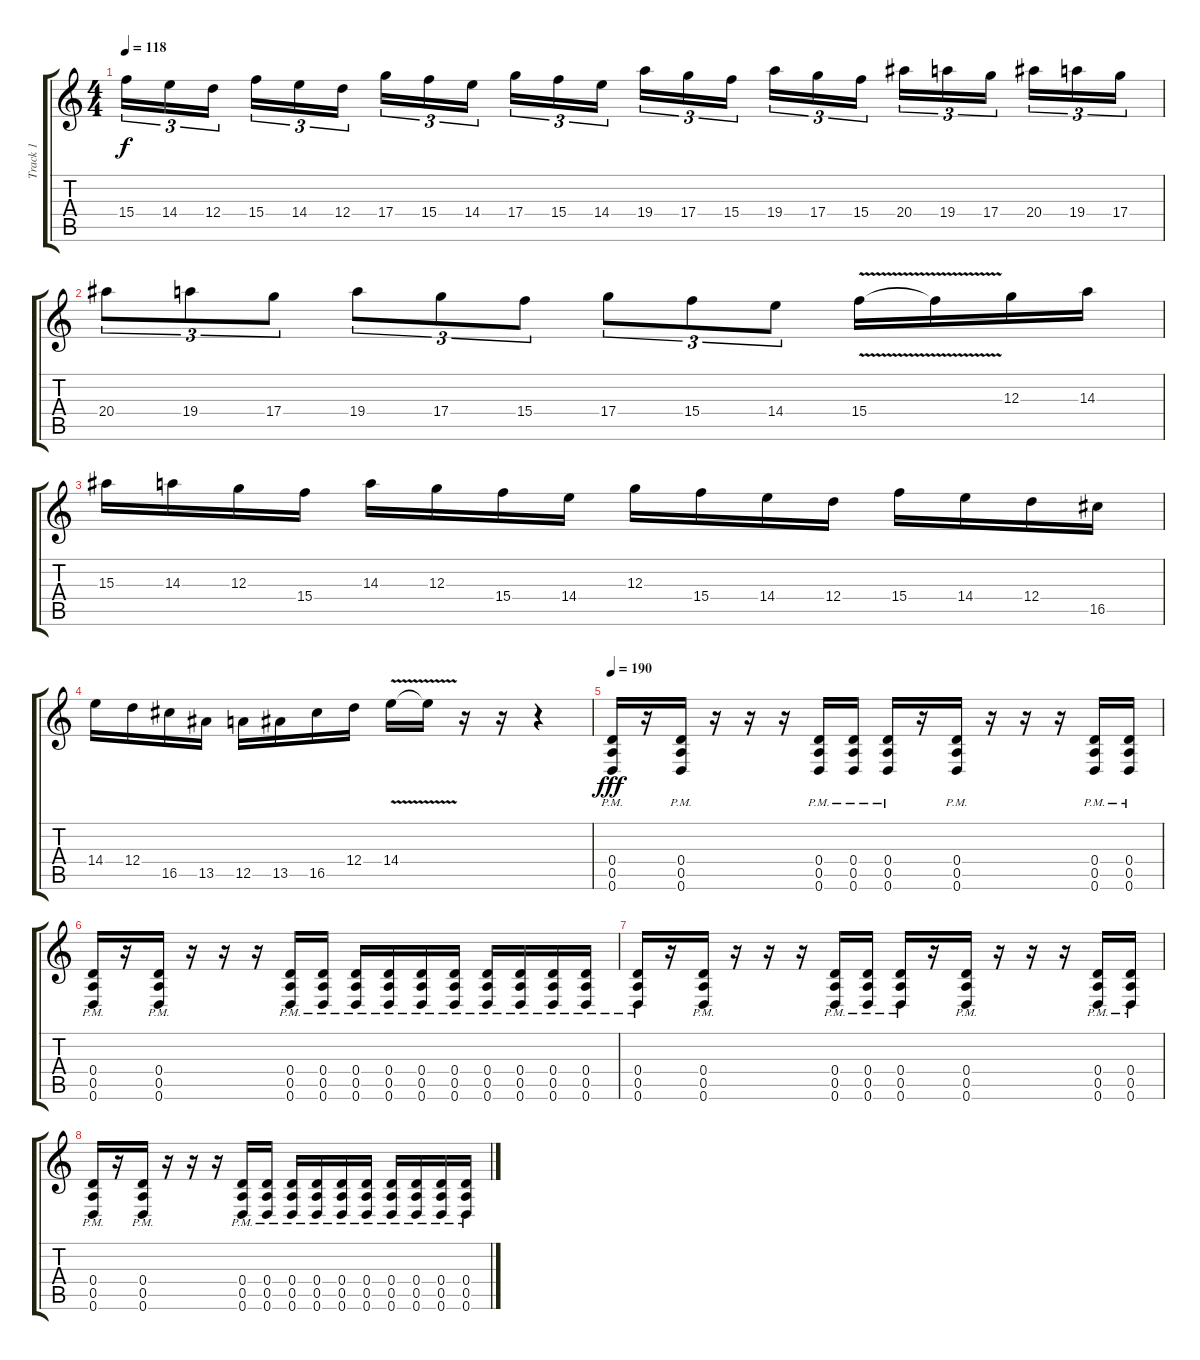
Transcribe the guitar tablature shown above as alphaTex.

\track ("Track 1" "Track 1") {instrument distortionguitar}
\staff {score tabs}
\tuning (E4 B3 G3 D3 A2 D2) {hide}
\ts (4 4)
\tempo 118
\clef g2
\ks c
15.4.16{tu (3 2) dy f} 14.4.16{tu (3 2)} 12.4.16{tu (3 2) beam splitsecondary} 15.4.16{tu (3 2)} 14.4.16{tu (3 2)} 12.4.16{tu (3 2)} 17.4.16{tu (3 2)} 15.4.16{tu (3 2)} 14.4.16{tu (3 2) beam splitsecondary} 17.4.16{tu (3 2)} 15.4.16{tu (3 2)} 14.4.16{tu (3 2)} 19.4.16{tu (3 2)} 17.4.16{tu (3 2)} 15.4.16{tu (3 2) beam splitsecondary} 19.4.16{tu (3 2)} 17.4.16{tu (3 2)} 15.4.16{tu (3 2)} 20.4.16{tu (3 2)} 19.4.16{tu (3 2)} 17.4.16{tu (3 2) beam splitsecondary} 20.4.16{tu (3 2)} 19.4.16{tu (3 2)} 17.4.16{tu (3 2)} |
20.4.8{tu (3 2)} 19.4.8{tu (3 2)} 17.4.8{tu (3 2)} 19.4.8{tu (3 2)} 17.4.8{tu (3 2)} 15.4.8{tu (3 2)} 17.4.8{tu (3 2)} 15.4.8{tu (3 2)} 14.4.8{tu (3 2)} 15.4{v}.16 15.4{t}.16 12.3.16 14.3.16 |
15.3.16 14.3.16 12.3.16 15.4.16 14.3.16 12.3.16 15.4.16 14.4.16 12.3.16 15.4.16 14.4.16 12.4.16 15.4.16 14.4.16 12.4.16 16.5.16 |
14.4.16 12.4.16 16.5.16 13.5.16 12.5.16 13.5.16 16.5.16 12.4.16 14.4{v}.16 14.4{t}.16 r.16 r.16 r.4 |
\tempo 190
(0.4{pm} 0.5{pm} 0.6{pm}).16{dy fff} r.16 (0.4{pm} 0.5{pm} 0.6{pm}).16 r.16 r.16 r.16 (0.4{pm} 0.5{pm} 0.6{pm}).16 (0.4{pm} 0.5{pm} 0.6{pm}).16 (0.4{pm} 0.5{pm} 0.6{pm}).16 r.16 (0.4{pm} 0.5{pm} 0.6{pm}).16 r.16 r.16 r.16 (0.4{pm} 0.5{pm} 0.6{pm}).16 (0.4{pm} 0.5{pm} 0.6{pm}).16 |
(0.4{pm} 0.5{pm} 0.6{pm}).16 r.16 (0.4{pm} 0.5{pm} 0.6{pm}).16 r.16 r.16 r.16 (0.4{pm} 0.5{pm} 0.6{pm}).16 (0.4{pm} 0.5{pm} 0.6{pm}).16 (0.4{pm} 0.5{pm} 0.6{pm}).16 (0.4{pm} 0.5{pm} 0.6{pm}).16 (0.4{pm} 0.5{pm} 0.6{pm}).16 (0.4{pm} 0.5{pm} 0.6{pm}).16 (0.4{pm} 0.5{pm} 0.6{pm}).16 (0.4{pm} 0.5{pm} 0.6{pm}).16 (0.4{pm} 0.5{pm} 0.6{pm}).16 (0.4{pm} 0.5{pm} 0.6{pm}).16 |
(0.4{pm} 0.5{pm} 0.6{pm}).16 r.16 (0.4{pm} 0.5{pm} 0.6{pm}).16 r.16 r.16 r.16 (0.4{pm} 0.5{pm} 0.6{pm}).16 (0.4{pm} 0.5{pm} 0.6{pm}).16 (0.4{pm} 0.5{pm} 0.6{pm}).16 r.16 (0.4{pm} 0.5{pm} 0.6{pm}).16 r.16 r.16 r.16 (0.4{pm} 0.5{pm} 0.6{pm}).16 (0.4{pm} 0.5{pm} 0.6{pm}).16 |
(0.4{pm} 0.5{pm} 0.6{pm}).16 r.16 (0.4{pm} 0.5{pm} 0.6{pm}).16 r.16 r.16 r.16 (0.4{pm} 0.5{pm} 0.6{pm}).16 (0.4{pm} 0.5{pm} 0.6{pm}).16 (0.4{pm} 0.5{pm} 0.6{pm}).16 (0.4{pm} 0.5{pm} 0.6{pm}).16 (0.4{pm} 0.5{pm} 0.6{pm}).16 (0.4{pm} 0.5{pm} 0.6{pm}).16 (0.4{pm} 0.5{pm} 0.6{pm}).16 (0.4{pm} 0.5{pm} 0.6{pm}).16 (0.4{pm} 0.5{pm} 0.6{pm}).16 (0.4{pm} 0.5{pm} 0.6{pm}).16
